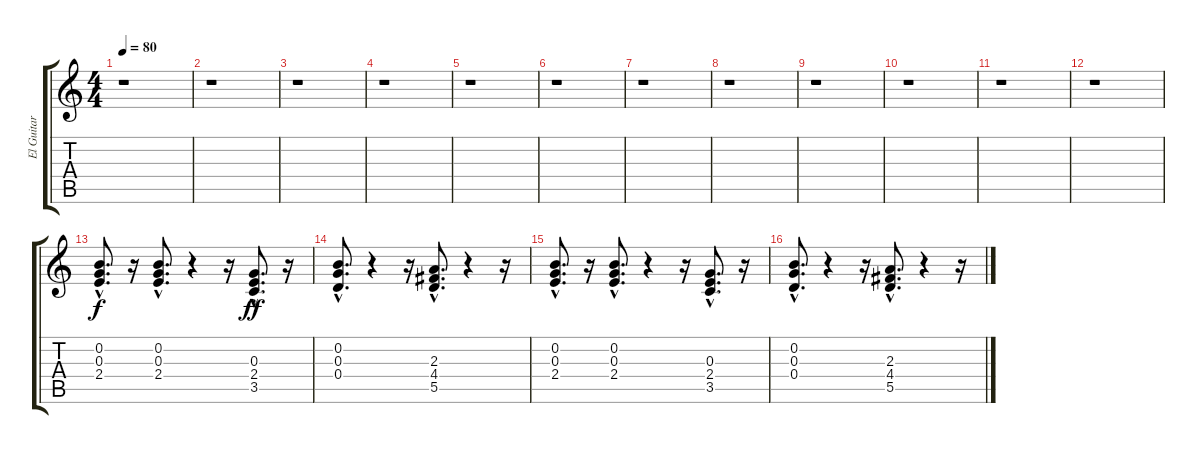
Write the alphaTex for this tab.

\track ("El Guitar" "El Guitar") {instrument overdrivenguitar}
\staff {score tabs}
\tuning (E4 B3 G3 D3 A2 E2) {hide}
\ts (4 4)
\tempo 80
\clef g2
\ks c
r.1{dy f instrument overdrivenguitar} |
r.1 |
r.1 |
r.1 |
r.1 |
r.1 |
r.1 |
r.1 |
r.1 |
r.1 |
r.1 |
r.1 |
(0.2{hac} 0.3{hac} 2.4{hac}).8{d} r.16 (0.2{hac} 0.3{hac} 2.4{hac}).8{d} r.4 r.16 (0.3{hac} 2.4{hac} 3.5{hac}).8{d dy ff} r.16 |
(0.2{hac} 0.3{hac} 0.4{hac}).8{d} r.4 r.16 (2.3{hac} 4.4{hac} 5.5{hac}).8{d} r.4 r.16 |
(0.2{hac} 0.3{hac} 2.4{hac}).8{d} r.16 (0.2{hac} 0.3{hac} 2.4{hac}).8{d} r.4 r.16 (0.3{hac} 2.4{hac} 3.5{hac}).8{d} r.16 |
(0.2{hac} 0.3{hac} 0.4{hac}).8{d} r.4 r.16 (2.3{hac} 4.4{hac} 5.5{hac}).8{d} r.4 r.16
